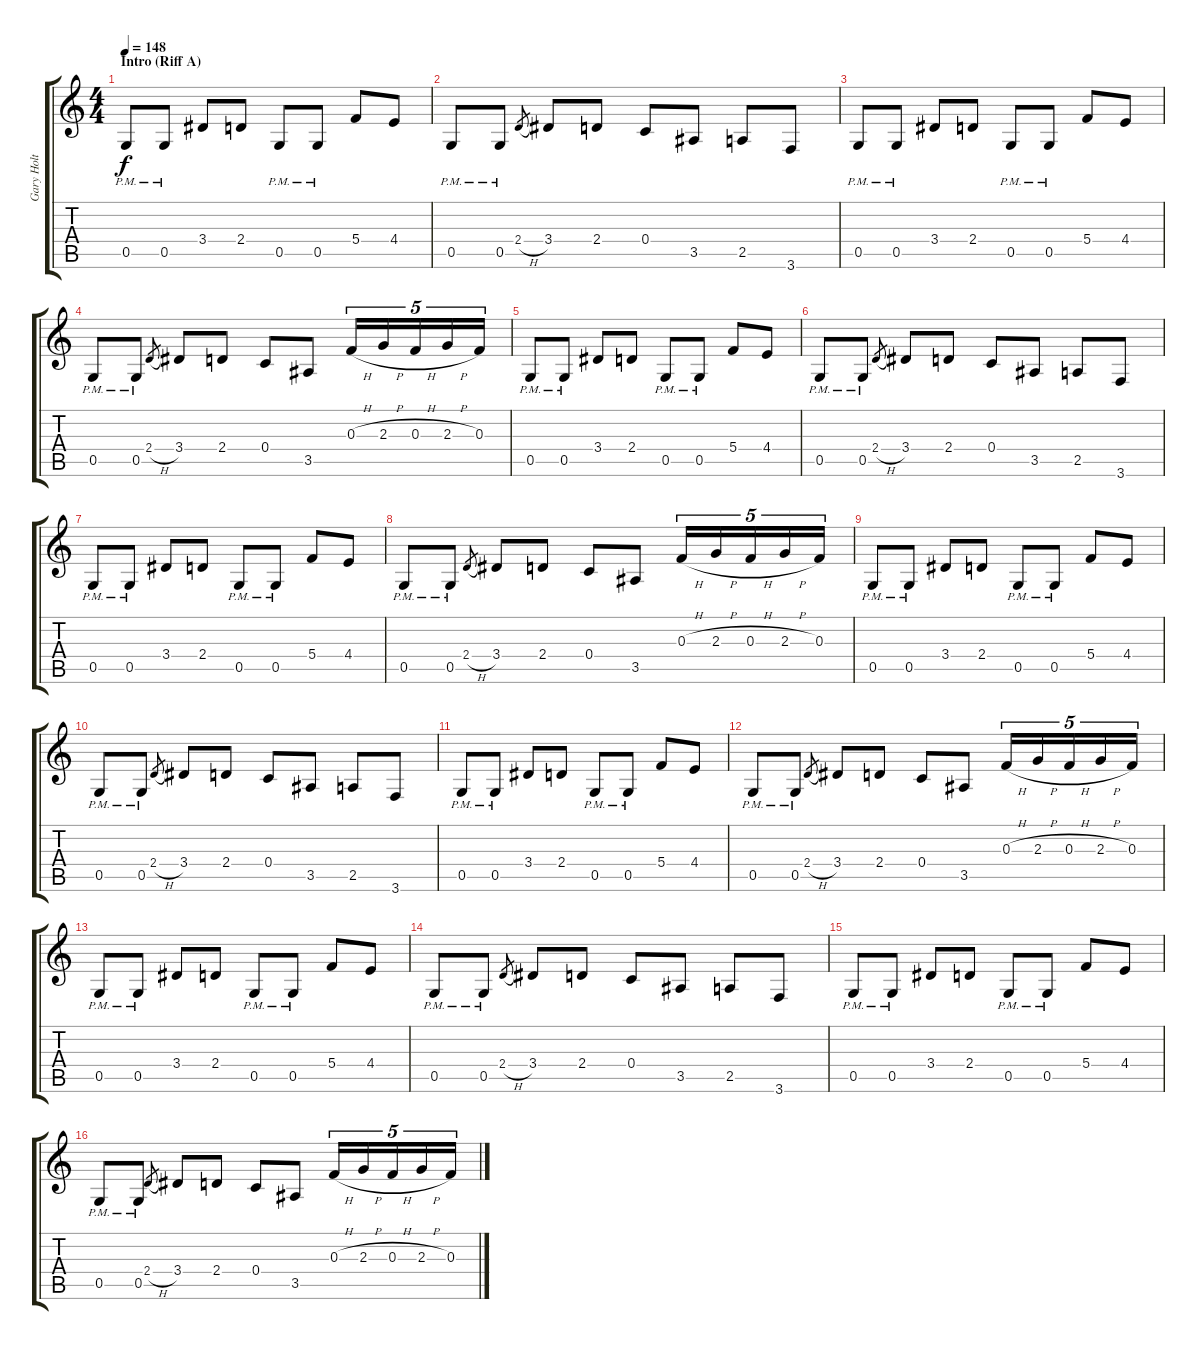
\track ("Gary Holt" "Gary Holt") {instrument distortionguitar}
\staff {score tabs}
\tuning (D4 A3 F3 C3 G2 D2) {hide}
\ts (4 4)
\section ("" "Intro (Riff A)")
\tempo 148
\clef g2
\ks c
0.5{pm}.8{dy f instrument distortionguitar} 0.5{pm}.8 3.4.8 2.4.8 0.5{pm}.8 0.5{pm}.8 5.4.8 4.4.8 |
0.5{pm}.8 0.5{pm}.8 2.4{h}.8{gr} 3.4.8 2.4.8 0.4.8 3.5.8 2.5.8 3.6.8 |
0.5{pm}.8 0.5{pm}.8 3.4.8 2.4.8 0.5{pm}.8 0.5{pm}.8 5.4.8 4.4.8 |
0.5{pm}.8 0.5{pm}.8 2.4{h}.8{gr} 3.4.8 2.4.8 0.4.8 3.5.8 0.3{h}.16{tu (5 4)} 2.3{h}.16{tu (5 4)} 0.3{h}.16{tu (5 4)} 2.3{h}.16{tu (5 4)} 0.3.16{tu (5 4)} |
0.5{pm}.8 0.5{pm}.8 3.4.8 2.4.8 0.5{pm}.8 0.5{pm}.8 5.4.8 4.4.8 |
0.5{pm}.8 0.5{pm}.8 2.4{h}.8{gr} 3.4.8 2.4.8 0.4.8 3.5.8 2.5.8 3.6.8 |
0.5{pm}.8 0.5{pm}.8 3.4.8 2.4.8 0.5{pm}.8 0.5{pm}.8 5.4.8 4.4.8 |
0.5{pm}.8 0.5{pm}.8 2.4{h}.8{gr} 3.4.8 2.4.8 0.4.8 3.5.8 0.3{h}.16{tu (5 4)} 2.3{h}.16{tu (5 4)} 0.3{h}.16{tu (5 4)} 2.3{h}.16{tu (5 4)} 0.3.16{tu (5 4)} |
0.5{pm}.8 0.5{pm}.8 3.4.8 2.4.8 0.5{pm}.8 0.5{pm}.8 5.4.8 4.4.8 |
0.5{pm}.8 0.5{pm}.8 2.4{h}.8{gr} 3.4.8 2.4.8 0.4.8 3.5.8 2.5.8 3.6.8 |
0.5{pm}.8 0.5{pm}.8 3.4.8 2.4.8 0.5{pm}.8 0.5{pm}.8 5.4.8 4.4.8 |
0.5{pm}.8 0.5{pm}.8 2.4{h}.8{gr} 3.4.8 2.4.8 0.4.8 3.5.8 0.3{h}.16{tu (5 4)} 2.3{h}.16{tu (5 4)} 0.3{h}.16{tu (5 4)} 2.3{h}.16{tu (5 4)} 0.3.16{tu (5 4)} |
0.5{pm}.8 0.5{pm}.8 3.4.8 2.4.8 0.5{pm}.8 0.5{pm}.8 5.4.8 4.4.8 |
0.5{pm}.8 0.5{pm}.8 2.4{h}.8{gr} 3.4.8 2.4.8 0.4.8 3.5.8 2.5.8 3.6.8 |
0.5{pm}.8 0.5{pm}.8 3.4.8 2.4.8 0.5{pm}.8 0.5{pm}.8 5.4.8 4.4.8 |
0.5{pm}.8 0.5{pm}.8 2.4{h}.8{gr} 3.4.8 2.4.8 0.4.8 3.5.8 0.3{h}.16{tu (5 4)} 2.3{h}.16{tu (5 4)} 0.3{h}.16{tu (5 4)} 2.3{h}.16{tu (5 4)} 0.3.16{tu (5 4)}
